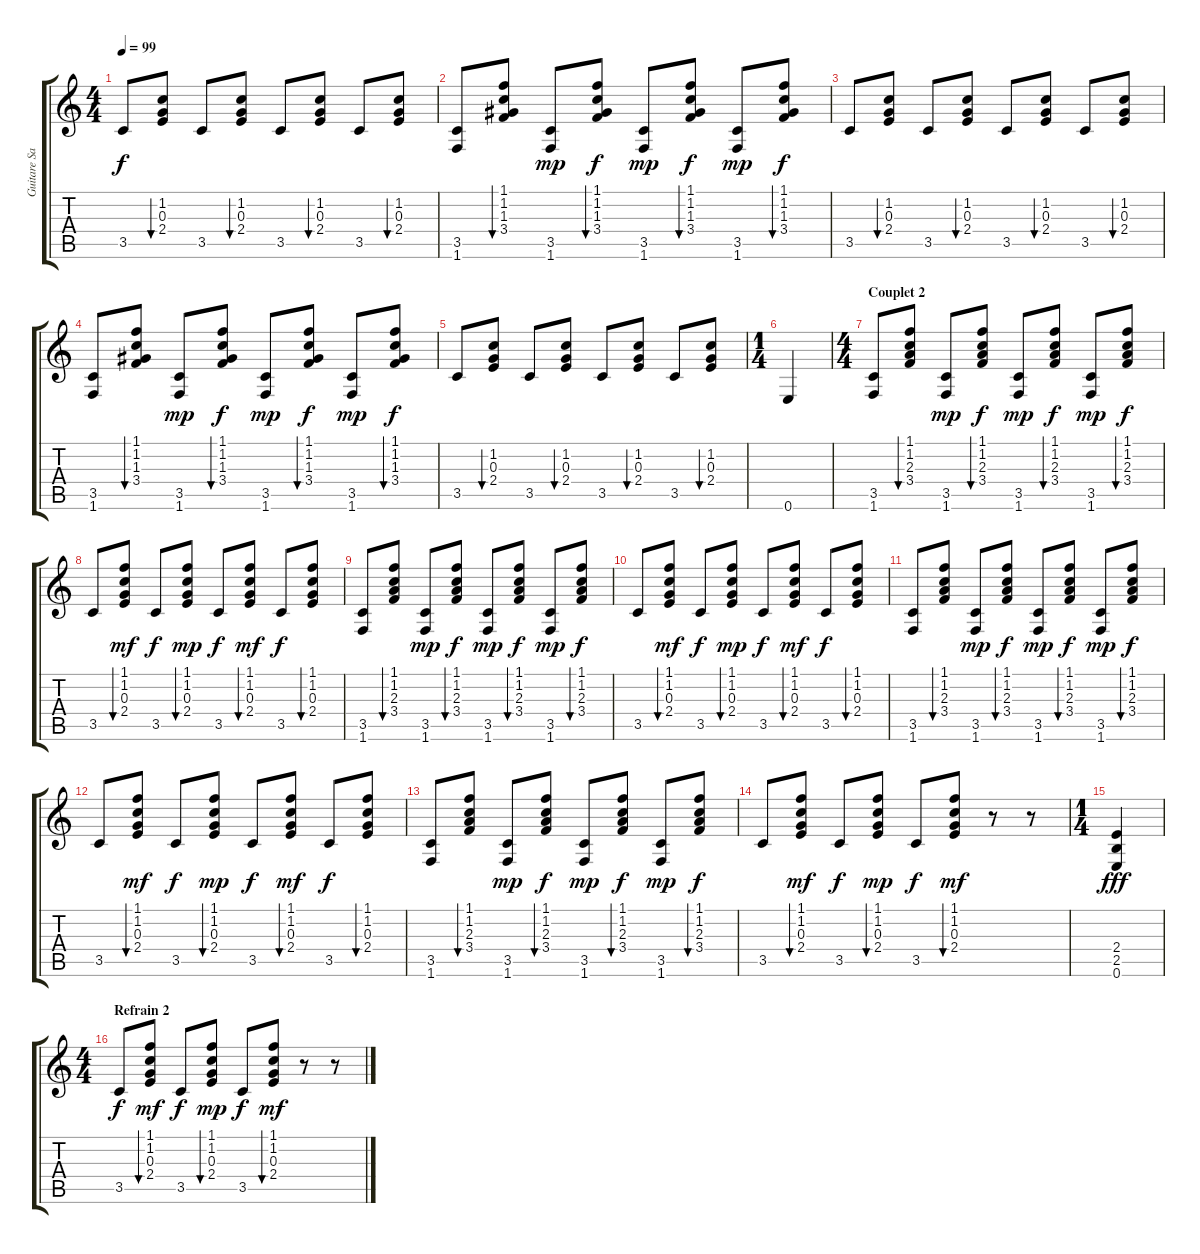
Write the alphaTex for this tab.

\track ("Guitare Saturé" "Guitare Sa") {instrument overdrivenguitar}
\staff {score tabs}
\tuning (E4 B3 G3 D3 A2 E2) {hide}
\ts (4 4)
\tempo 99
\clef g2
\ks c
3.5.8{dy f} (1.2 0.3 2.4).8{bu 30} 3.5.8 (1.2 0.3 2.4).8{bu 30} 3.5.8 (1.2 0.3 2.4).8{bu 30} 3.5.8 (1.2 0.3 2.4).8{bu 30} |
(3.5 1.6).8 (1.1 1.2 1.3 3.4).8{bu 30} (3.5 1.6).8{dy mp} (1.1 1.2 1.3 3.4).8{bu 30 dy f} (3.5 1.6).8{dy mp} (1.1 1.2 1.3 3.4).8{bu 30 dy f} (3.5 1.6).8{dy mp} (1.1 1.2 1.3 3.4).8{bu 30 dy f} |
3.5.8 (1.2 0.3 2.4).8{bu 30} 3.5.8 (1.2 0.3 2.4).8{bu 30} 3.5.8 (1.2 0.3 2.4).8{bu 30} 3.5.8 (1.2 0.3 2.4).8{bu 30} |
(3.5 1.6).8 (1.1 1.2 1.3 3.4).8{bu 30} (3.5 1.6).8{dy mp} (1.1 1.2 1.3 3.4).8{bu 30 dy f} (3.5 1.6).8{dy mp} (1.1 1.2 1.3 3.4).8{bu 30 dy f} (3.5 1.6).8{dy mp} (1.1 1.2 1.3 3.4).8{bu 30 dy f} |
3.5.8 (1.2 0.3 2.4).8{bu 30} 3.5.8 (1.2 0.3 2.4).8{bu 30} 3.5.8 (1.2 0.3 2.4).8{bu 30} 3.5.8 (1.2 0.3 2.4).8{bu 30} |
\ts (1 4)
0.6.4 |
\ts (4 4)
\section ("" "Couplet 2")
(3.5 1.6).8 (1.1 1.2 2.3 3.4).8{bu 30} (3.5 1.6).8{dy mp} (1.1 1.2 2.3 3.4).8{bu 30 dy f} (3.5 1.6).8{dy mp} (1.1 1.2 2.3 3.4).8{bu 30 dy f} (3.5 1.6).8{dy mp} (1.1 1.2 2.3 3.4).8{bu 30 dy f} |
3.5.8 (1.1 1.2 0.3 2.4).8{bu 30 dy mf} 3.5.8{dy f} (1.1 1.2 0.3 2.4).8{bu 30 dy mp} 3.5.8{dy f} (1.1 1.2 0.3 2.4).8{bu 30 dy mf} 3.5.8{dy f} (1.1 1.2 0.3 2.4).8{bu 30} |
(3.5 1.6).8 (1.1 1.2 2.3 3.4).8{bu 30} (3.5 1.6).8{dy mp} (1.1 1.2 2.3 3.4).8{bu 30 dy f} (3.5 1.6).8{dy mp} (1.1 1.2 2.3 3.4).8{bu 30 dy f} (3.5 1.6).8{dy mp} (1.1 1.2 2.3 3.4).8{bu 30 dy f} |
3.5.8 (1.1 1.2 0.3 2.4).8{bu 30 dy mf} 3.5.8{dy f} (1.1 1.2 0.3 2.4).8{bu 30 dy mp} 3.5.8{dy f} (1.1 1.2 0.3 2.4).8{bu 30 dy mf} 3.5.8{dy f} (1.1 1.2 0.3 2.4).8{bu 30} |
(3.5 1.6).8 (1.1 1.2 2.3 3.4).8{bu 30} (3.5 1.6).8{dy mp} (1.1 1.2 2.3 3.4).8{bu 30 dy f} (3.5 1.6).8{dy mp} (1.1 1.2 2.3 3.4).8{bu 30 dy f} (3.5 1.6).8{dy mp} (1.1 1.2 2.3 3.4).8{bu 30 dy f} |
3.5.8 (1.1 1.2 0.3 2.4).8{bu 30 dy mf} 3.5.8{dy f} (1.1 1.2 0.3 2.4).8{bu 30 dy mp} 3.5.8{dy f} (1.1 1.2 0.3 2.4).8{bu 30 dy mf} 3.5.8{dy f} (1.1 1.2 0.3 2.4).8{bu 30} |
(3.5 1.6).8 (1.1 1.2 2.3 3.4).8{bu 30} (3.5 1.6).8{dy mp} (1.1 1.2 2.3 3.4).8{bu 30 dy f} (3.5 1.6).8{dy mp} (1.1 1.2 2.3 3.4).8{bu 30 dy f} (3.5 1.6).8{dy mp} (1.1 1.2 2.3 3.4).8{bu 30 dy f} |
3.5.8 (1.1 1.2 0.3 2.4).8{bu 30 dy mf} 3.5.8{dy f} (1.1 1.2 0.3 2.4).8{bu 30 dy mp} 3.5.8{dy f} (1.1 1.2 0.3 2.4).8{bu 30 dy mf} r.8 r.8 |
\ts (1 4)
(2.4 2.5 0.6).4{dy fff} |
\ts (4 4)
\section ("" "Refrain 2")
3.5.8{dy f} (1.1 1.2 0.3 2.4).8{bu 30 dy mf} 3.5.8{dy f} (1.1 1.2 0.3 2.4).8{bu 30 dy mp} 3.5.8{dy f} (1.1 1.2 0.3 2.4).8{bu 30 dy mf} r.8 r.8
